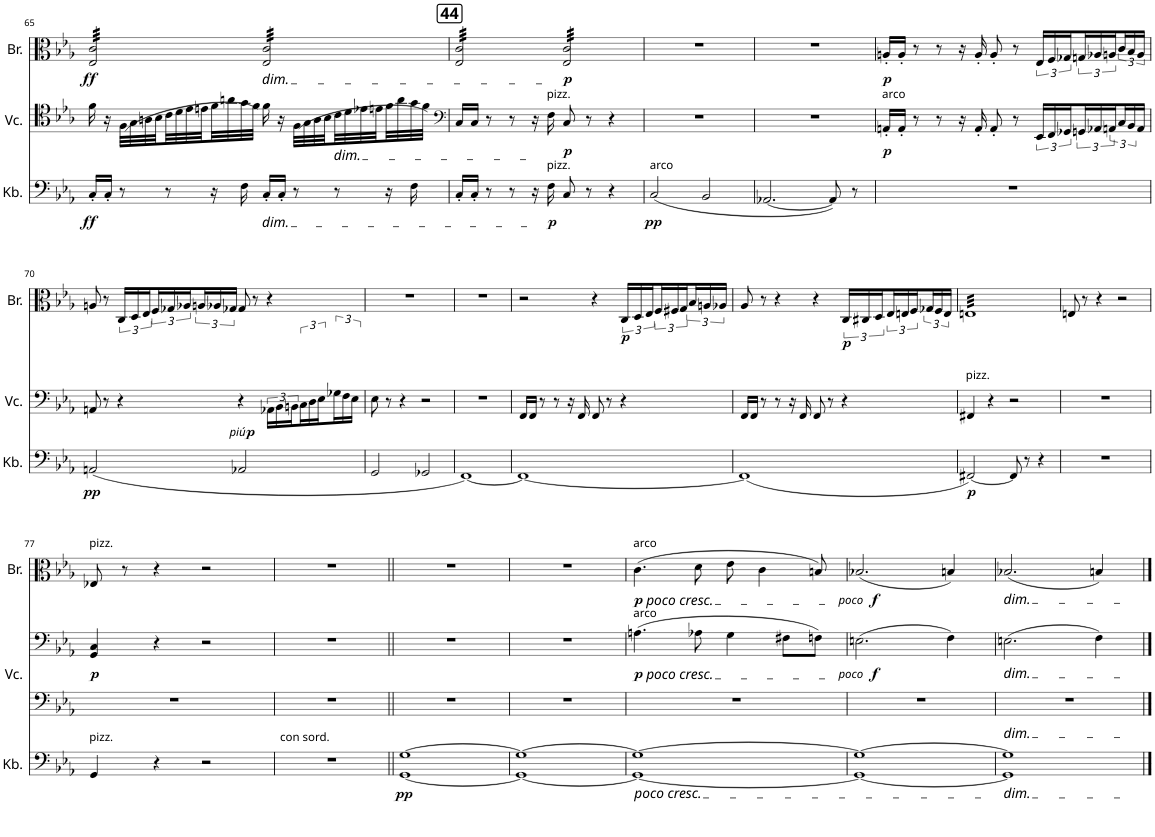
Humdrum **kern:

**kern	**dynam	**kern	**dynam	**kern	**dynam
*part3	*part3	*part2	*part2	*part1	*part1
*staff3	*staff3	*staff2	*staff2	*staff1	*staff1
*I"8 Kontrabässe	*	*I"12 Violoncelle	*	*I"12 Bratchen	*
*I'Kb.	*	*I'Vc.	*	*I'Br.	*
!!LO:PB:g=z
*clefF4	*	*clefC4	*	*clefC3	*
*Trd7c12	*	*	*	*	*
*k[b-e-a-]	*	*k[b-e-a-]	*	*k[b-e-a-]	*
*M4/4	*	*M4/4	*	*M4/4	*
=65	=65	=65	=65	=65	=65
!	!LO:DY:b	!	!	!	!LO:DY:b
*	*	*	*	*tremolo	*
16C'/LL	ff	16f\	.	32E-/ 32c/LLL	ff
.	.	.	.	32E-/ 32c/	.
16C'/JJ	.	16r	.	32E-/ 32c/	.
.	.	.	.	32E-/ 32c/	.
8r	.	(32F\LLL	.	32E-/ 32c/	.
.	.	32G\	.	32E-/ 32c/	.
.	.	32An\	.	32E-/ 32c/	.
.	.	32B-\JJ	.	32E-/ 32c/	.
8r	.	32c\LL	.	32E-/ 32c/	.
.	.	32d\	.	32E-/ 32c/	.
.	.	32e-\	.	32E-/ 32c/	.
.	.	32en\	.	32E-/ 32c/	.
16r	.	32f\	.	32E-/ 32c/	.
.	.	32an\	.	32E-/ 32c/	.
16F\	.	32g\	.	32E-/ 32c/	.
.	.	32f\JJJ)	.	32E-/ 32c/JJJ	.
!	!	!	!	!LO:TX:b:i:t=dim.	!
!LO:TX:b:i:t=dim.	!	!	!	!	!
16C'/LL	.	16f\	.	32E-/ 32c/LLL	.
.	.	.	.	32E-/ 32c/	.
16C'/JJ	.	16r	.	32E-/ 32c/	.
.	.	.	.	32E-/ 32c/	.
8r	.	(32F\LLL	.	32E-/ 32c/	.
.	.	32G\	.	32E-/ 32c/	.
.	.	32A\	.	32E-/ 32c/	.
.	.	32B-\JJ	.	32E-/ 32c/	.
!	!	!LO:TX:b:i:t=dim.	!	!	!
8r	.	32c\LL	.	32E-/ 32c/	.
.	.	32d\	.	32E-/ 32c/	.
.	.	32e-X\	.	32E-/ 32c/	.
.	.	32en\	.	32E-/ 32c/	.
16r	.	32f\	.	32E-/ 32c/	.
.	.	32a\	.	32E-/ 32c/	.
16F\	.	32g\	.	32E-/ 32c/	.
.	.	32f\JJJ)	.	32E-/ 32c/JJJ	.
=66	=66	=66	=66	=66	=66
*	*	*clefF4	*	*	*
16C'/LL	.	16C'/LL	.	32E-/ 32c/LLL	.
.	.	.	.	32E-/ 32c/	.
16C'/JJ	.	16C'/JJ	.	32E-/ 32c/	.
.	.	.	.	32E-/ 32c/	.
8r	.	8r	.	32E-/ 32c/	.
.	.	.	.	32E-/ 32c/	.
.	.	.	.	32E-/ 32c/	.
.	.	.	.	32E-/ 32c/	.
8r	.	8r	.	32E-/ 32c/	.
.	.	.	.	32E-/ 32c/	.
.	.	.	.	32E-/ 32c/	.
.	.	.	.	32E-/ 32c/	.
16r	.	16r	.	32E-/ 32c/	.
.	.	.	.	32E-/ 32c/	.
!	!	!LO:TX:a:t=pizz.	!	!	!
!LO:TX:a:t=pizz.	!	!	!	!	!
!	!LO:DY:b	!	!	!	!
16F\	p	16F\	.	32E-/ 32c/	.
.	.	.	.	32E-/ 32c/JJJ	.
!	!	!	!LO:DY:b	!	!LO:DY:b
8C/	.	8C/	p	32E-/ 32c/LLL	p
.	.	.	.	32E-/ 32c/	.
.	.	.	.	32E-/ 32c/	.
.	.	.	.	32E-/ 32c/	.
8r	.	8r	.	32E-/ 32c/	.
.	.	.	.	32E-/ 32c/	.
.	.	.	.	32E-/ 32c/	.
.	.	.	.	32E-/ 32c/	.
4r	.	4r	.	32E-/ 32c/	.
.	.	.	.	32E-/ 32c/	.
.	.	.	.	32E-/ 32c/	.
.	.	.	.	32E-/ 32c/	.
.	.	.	.	32E-/ 32c/	.
.	.	.	.	32E-/ 32c/	.
.	.	.	.	32E-/ 32c/	.
.	.	.	.	32E-/ 32c/JJJ	.
*	*	*	*	*Xtremolo	*
=67	=67	=67	=67	=67	=67
!LO:TX:a:t=arco	!	!	!	!	!
!	!LO:DY:b	!	!	!	!
(2C/	pp	1r	.	1r	.
2BB-/	.	.	.	.	.
=68	=68	=68	=68	=68	=68
[2.AA-X/	.	1r	.	1r	.
8AA-/])	.	.	.	.	.
8r	.	.	.	.	.
=69	=69	=69	=69	=69	=69
!	!	!LO:TX:a:t=arco	!	!	!
!	!	!	!LO:DY:b	!	!LO:DY:b
1r	.	16AAn'/LL	p	16An'/LL	p
.	.	16AA'/JJ	.	16A'/JJ	.
.	.	8r	.	8r	.
.	.	8r	.	8r	.
.	.	16r	.	16r	.
.	.	16AA'/	.	16A'/	.
.	.	8AA'/	.	8A'/	.
.	.	8r	.	8r	.
*	*	*	*	*Xbrackettup	*
.	.	36EE-/LL	.	36E-/LL	.
.	.	36FF/	.	36F/	.
.	.	36GG-X/J	.	36G-X/J	.
.	.	36GGn/L	.	36Gn/L	.
.	.	36AA-X/	.	36A-X/	.
.	.	36AAn/J	.	36An/J	.
.	.	36C/L	.	36c/L	.
.	.	36BB-/	.	36B-/	.
.	.	36AA/JJ	.	36A/JJ	.
!!LO:LB:g=z
=70	=70	=70	=70	=70	=70
!	!LO:DY:b	!	!	!	!
(<2AAn/	pp	8AAn/	.	8An/	.
.	.	8r	.	8r	.
.	.	4r	.	36C/LL	.
.	.	.	.	36D/	.
.	.	.	.	36E-/J	.
.	.	.	.	36F/L	.
.	.	.	.	36G-X/	.
.	.	.	.	36A-X/J	.
.	.	.	.	36An/L	.
.	.	.	.	36A-X/	.
.	.	.	.	36G-X/JJ	.
!	!	!	!LO:DY:b	!	!
!	!	!	!LO:DY:n=1:b	!	!
2AA-X/	.	4r	other-dynamics p	8G-/	.
.	.	.	.	8r	.
.	.	36AA-X\LL	.	4r	.
.	.	36BB-\	.	.	.
.	.	36BBn\J	.	.	.
.	.	36C\L	.	.	.
.	.	36D\	.	.	.
.	.	36E-\J	.	.	.
.	.	36G-X\L	.	.	.
.	.	36F\	.	.	.
.	.	36E-\JJ	.	.	.
=71	=71	=71	=71	=71	=71
2GG/	.	8E-\	.	1r	.
.	.	8r	.	.	.
.	.	4r	.	.	.
2GG-X/	.	2r	.	.	.
=72	=72	=72	=72	=72	=72
[1FF)	.	1r	.	1r	.
=73	=73	=73	=73	=73	=73
1FF_	.	16FF/LL	.	2r	.
.	.	16FF/JJ	.	.	.
.	.	8r	.	.	.
.	.	8r	.	.	.
.	.	16r	.	.	.
.	.	16FF/	.	.	.
.	.	8FF/	.	4r	.
.	.	8r	.	.	.
!	!	!	!	!	!LO:DY:b
.	.	4r	.	36C/LL	p
.	.	.	.	36D/	.
.	.	.	.	36E-/J	.
.	.	.	.	36F/L	.
.	.	.	.	36F#X/	.
.	.	.	.	36G/J	.
.	.	.	.	36B-/L	.
.	.	.	.	36An/	.
.	.	.	.	36A-X/JJ	.
=74	=74	=74	=74	=74	=74
(1FF]	.	16FF/LL	.	8A-/	.
.	.	16FF/JJ	.	.	.
.	.	8r	.	8r	.
.	.	8r	.	4r	.
.	.	16r	.	.	.
.	.	16FF/	.	.	.
.	.	8FF/	.	4r	.
.	.	8r	.	.	.
!	!	!	!	!	!LO:DY:b
.	.	4r	.	36C/LL	p
.	.	.	.	36C#X/	.
.	.	.	.	36D/J	.
.	.	.	.	36E-/L	.
.	.	.	.	36En/	.
.	.	.	.	36F/J	.
.	.	.	.	36G-X/L	.
.	.	.	.	36F/	.
.	.	.	.	36E/JJ	.
=75	=75	=75	=75	=75	=75
!	!	!LO:TX:a:t=pizz.	!	!	!
!	!LO:DY:b	!	!	!	!
*	*	*	*	*tremolo	*
[2FF#X/)	p	4FF#X/	.	32EnLLL	.
.	.	.	.	32En	.
.	.	.	.	32En	.
.	.	.	.	32En	.
.	.	.	.	32En	.
.	.	.	.	32En	.
.	.	.	.	32En	.
.	.	.	.	32En	.
.	.	4r	.	32En	.
.	.	.	.	32En	.
.	.	.	.	32En	.
.	.	.	.	32En	.
.	.	.	.	32En	.
.	.	.	.	32En	.
.	.	.	.	32En	.
.	.	.	.	32En	.
8FF#/]	.	2r	.	32En	.
.	.	.	.	32En	.
.	.	.	.	32En	.
.	.	.	.	32En	.
8r	.	.	.	32En	.
.	.	.	.	32En	.
.	.	.	.	32En	.
.	.	.	.	32En	.
4r	.	.	.	32En	.
.	.	.	.	32En	.
.	.	.	.	32En	.
.	.	.	.	32En	.
.	.	.	.	32En	.
.	.	.	.	32En	.
.	.	.	.	32En	.
.	.	.	.	32EnJJJ	.
*	*	*	*	*Xtremolo	*
=76	=76	=76	=76	=76	=76
1r	.	1r	.	8En/	.
.	.	.	.	8r	.
.	.	.	.	4r	.
.	.	.	.	2r	.
!!LO:LB:g=z
=77	=77	=77	=77	=77	=77
!	!	!	!	!LO:TX:a:t=pizz.	!
!LO:TX:a:t=pizz.	!	!	!	!	!
!	!	!	!LO:DY:b	!	!
4GG/	.	4GG/ 4C/	p	8E-X/	.
.	.	.	.	8r	.
4r	.	4r	.	4r	.
2r	.	2r	.	2r	.
=78	=78	=78	=78	=78	=78
!LO:TX:a:t=con sord.	!	!	!	!	!
1r	.	1r	.	1r	.
=79	=79	=79	=79	=79	=79
*^	*	*	*	*	*
!	!	!LO:DY:b	!	!	!	!
[1G	[1GG	pp	1r	.	1r	.
=80	=80	=80	=80	=80	=80	=80
1G_	1GG_	.	1r	.	1r	.
=81	=81	=81	=81	=81	=81	=81
!	!	!	!	!	!LO:TX:a:t=arco	!
!	!	!	!	!	!LO:TX:b:i:t=poco cresc.	!
!	!	!	!LO:TX:a:t=arco	!	!	!
!	!	!	!LO:TX:b:i:t=poco cresc.	!	!	!
!LO:TX:b:i:t=poco cresc.	!	!	!	!	!	!
!	!	!	!	!LO:DY:b	!	!LO:DY:b
1G_	1GG_	.	(4.An\	p	(4.c\	p
.	.	.	8A-X\	.	8d\	.
.	.	.	4G\	.	8e-\	.
.	.	.	.	.	4c\	.
.	.	.	8F#X\L	.	.	.
.	.	.	8Fn\J)	.	8Bn/)	.
=82	=82	=82	=82	=82	=82	=82
!	!	!	!	!LO:DY:b	!	!
!	!	!	!	!LO:DY:n=1:b	!	!LO:DY:b
!	!	!	!	!	!	!LO:DY:n=1:b
1G_	1GG_	.	(2.En\	other-dynamics f	(2.B-X/	other-dynamics f
.	.	.	4F\)	.	4Bn/)	.
=83	=83	=83	=83	=83	=83	=83
!	!	!	!	!	!LO:TX:b:i:t=dim.	!
!	!	!	!LO:TX:b:i:t=dim.	!	!	!
!LO:TX:b:i:t=dim.	!	!	!	!	!	!
1G]	1GG]	.	(2.En\	.	(2.B-X/	.
.	.	.	4F\)	.	4Bn/)	.
*v	*v	*	*	*	*	*
==	==	==	==	==	==
*-	*-	*-	*-	*-	*-
